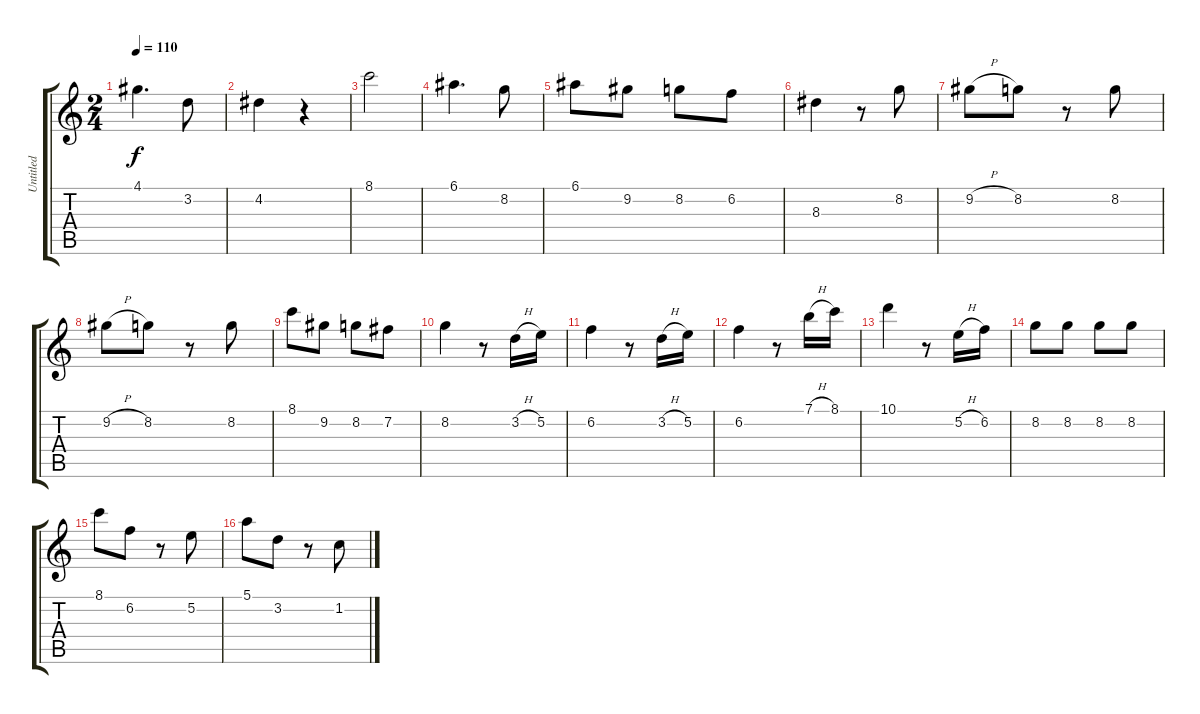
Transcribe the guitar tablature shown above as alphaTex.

\track ("Untitled" "Untitled") {instrument acousticguitarnylon}
\staff {score tabs}
\tuning (E4 B3 G3 D3 A2 E2) {hide}
\ts (2 4)
\tempo 110
\clef g2
\ks c
4.1.4{d dy f} 3.2.8 |
4.2.4 r.4 |
8.1.2 |
6.1.4{d} 8.2.8 |
6.1.8 9.2.8 8.2.8 6.2.8 |
8.3.4 r.8 8.2.8 |
9.2{h}.8 8.2.8 r.8 8.2.8 |
9.2{h}.8 8.2.8 r.8 8.2.8 |
8.1.8 9.2.8 8.2.8 7.2.8 |
8.2.4 r.8 3.2{h}.16 5.2.16 |
6.2.4 r.8 3.2{h}.16 5.2.16 |
6.2.4 r.8 7.1{h}.16 8.1.16 |
10.1.4 r.8 5.2{h}.16 6.2.16 |
8.2.8 8.2.8 8.2.8 8.2.8 |
8.1.8 6.2.8 r.8 5.2.8 |
5.1.8 3.2.8 r.8 1.2.8
